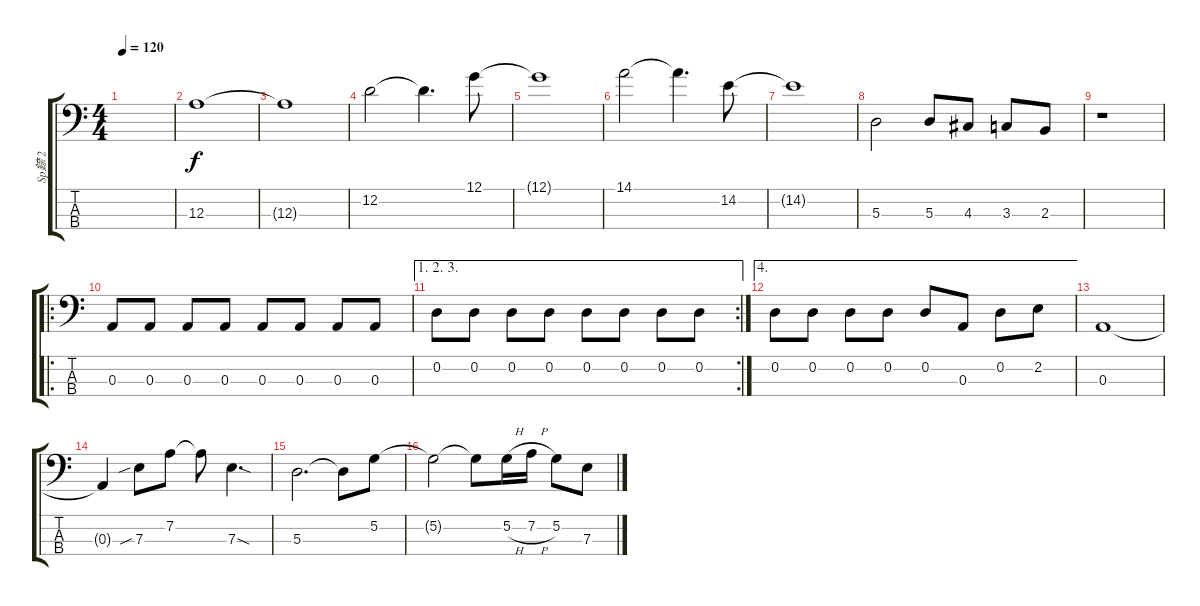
\track ("Sp錼 2" "Sp錼 2") {instrument electricbassfinger}
\staff {score tabs}
\tuning (G2 D2 A1 E1) {hide}
\ts (4 4)
\tempo 120
\clef f4
\ks c
|
12.3.1 |
12.3{t}.1 |
12.2.2 12.2{t}.4{d} 12.1.8 |
12.1{t}.1 |
14.1.2 14.1{t}.4{d} 14.2.8 |
14.2{t}.1 |
5.3.2 5.3.8 4.3.8 3.3.8 2.3.8 |
r.1 |
\ro
0.3.8 0.3.8 0.3.8 0.3.8 0.3.8 0.3.8 0.3.8 0.3.8 |
\ae (1 2 3)
\rc 2
0.2.8 0.2.8 0.2.8 0.2.8 0.2.8 0.2.8 0.2.8 0.2.8 |
\ae 4
0.2.8 0.2.8 0.2.8 0.2.8 0.2.8 0.3.8 0.2.8 2.2.8 |
0.3.1 |
0.3{t}.4 7.3{sib}.8 7.2.8 7.2{t}.8 7.3{sod}.4{d} |
5.3.2{d} 5.3{t}.8 5.2.8 |
5.2{t}.2 5.2{t}.8 5.2{h}.16 7.2{h}.16 5.2.8 7.3.8
